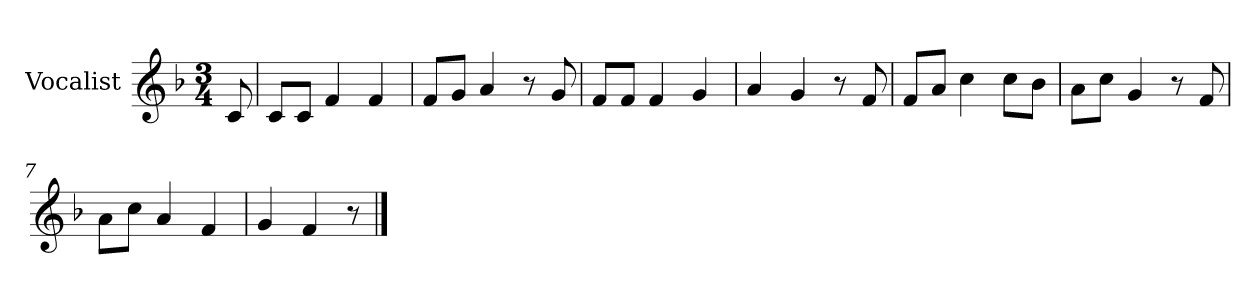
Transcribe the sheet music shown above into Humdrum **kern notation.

**kern
*part1
*staff1
*I"Vocalist
*k[b-]
*F:
*M3/4
=
8c
=1
8cL
8cJ
4f
4f
=2
8fL
8gJ
4a
8r
8g
=3
8fL
8fJ
4f
4g
=4
4a
4g
8r
8f
=5
8fL
8aJ
4cc
8ccL
8b-J
=6
8aL
8ccJ
4g
8r
8f
=7
8aL
8ccJ
4a
4f
=8
4g
4f
8r
==
*-
